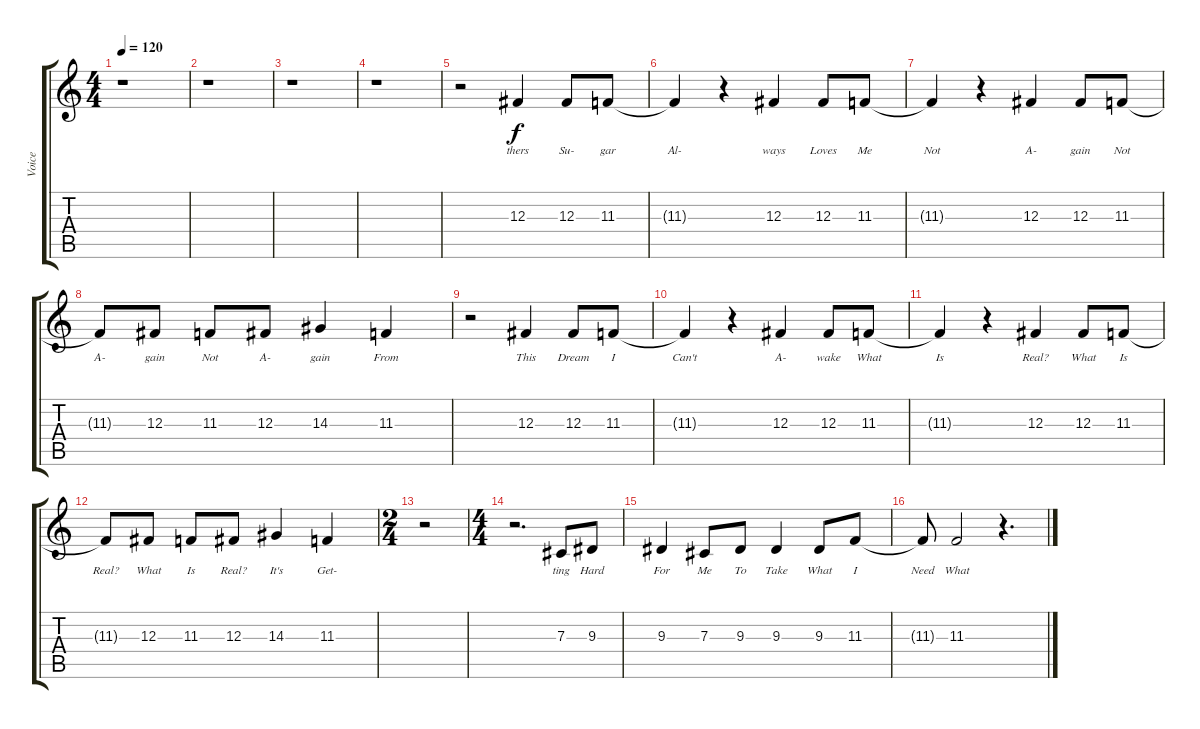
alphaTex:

\track ("Voice" "Voice") {instrument clarinet}
\staff {score tabs}
\tuning (Eb4 Bb3 Gb3 Db3 Ab2 Eb2) {hide}
\ts (4 4)
\tempo 120
\clef g2
\ks c
r.1{dy f} |
r.1 |
r.1 |
r.1 |
r.2 12.3.4{lyrics (0 "thers") lyrics (1 "") lyrics (2 "") lyrics (3 "") lyrics (4 "")} 12.3.8{lyrics (0 "Su-") lyrics (1 "") lyrics (2 "") lyrics (3 "") lyrics (4 "")} 11.3.8{lyrics (0 "gar") lyrics (1 "") lyrics (2 "") lyrics (3 "") lyrics (4 "")} |
11.3{t}.4{lyrics (0 "Al-") lyrics (1 "") lyrics (2 "") lyrics (3 "") lyrics (4 "")} r.4 12.3.4{lyrics (0 "ways") lyrics (1 "") lyrics (2 "") lyrics (3 "") lyrics (4 "")} 12.3.8{lyrics (0 "Loves") lyrics (1 "") lyrics (2 "") lyrics (3 "") lyrics (4 "")} 11.3.8{lyrics (0 "Me") lyrics (1 "") lyrics (2 "") lyrics (3 "") lyrics (4 "")} |
11.3{t}.4{lyrics (0 "Not") lyrics (1 "") lyrics (2 "") lyrics (3 "") lyrics (4 "")} r.4 12.3.4{lyrics (0 "A-") lyrics (1 "") lyrics (2 "") lyrics (3 "") lyrics (4 "")} 12.3.8{lyrics (0 "gain") lyrics (1 "") lyrics (2 "") lyrics (3 "") lyrics (4 "")} 11.3.8{lyrics (0 "Not") lyrics (1 "") lyrics (2 "") lyrics (3 "") lyrics (4 "")} |
11.3{t}.8{lyrics (0 "A-") lyrics (1 "") lyrics (2 "") lyrics (3 "") lyrics (4 "")} 12.3.8{lyrics (0 "gain") lyrics (1 "") lyrics (2 "") lyrics (3 "") lyrics (4 "")} 11.3.8{lyrics (0 "Not") lyrics (1 "") lyrics (2 "") lyrics (3 "") lyrics (4 "")} 12.3.8{lyrics (0 "A-") lyrics (1 "") lyrics (2 "") lyrics (3 "") lyrics (4 "")} 14.3.4{lyrics (0 "gain") lyrics (1 "") lyrics (2 "") lyrics (3 "") lyrics (4 "")} 11.3.4{lyrics (0 "From") lyrics (1 "") lyrics (2 "") lyrics (3 "") lyrics (4 "")} |
r.2 12.3.4{lyrics (0 "This") lyrics (1 "") lyrics (2 "") lyrics (3 "") lyrics (4 "")} 12.3.8{lyrics (0 "Dream") lyrics (1 "") lyrics (2 "") lyrics (3 "") lyrics (4 "")} 11.3.8{lyrics (0 "I") lyrics (1 "") lyrics (2 "") lyrics (3 "") lyrics (4 "")} |
11.3{t}.4{lyrics (0 "Can't") lyrics (1 "") lyrics (2 "") lyrics (3 "") lyrics (4 "")} r.4 12.3.4{lyrics (0 "A-") lyrics (1 "") lyrics (2 "") lyrics (3 "") lyrics (4 "")} 12.3.8{lyrics (0 "wake") lyrics (1 "") lyrics (2 "") lyrics (3 "") lyrics (4 "")} 11.3.8{lyrics (0 "What") lyrics (1 "") lyrics (2 "") lyrics (3 "") lyrics (4 "")} |
11.3{t}.4{lyrics (0 "Is") lyrics (1 "") lyrics (2 "") lyrics (3 "") lyrics (4 "")} r.4 12.3.4{lyrics (0 "Real?") lyrics (1 "") lyrics (2 "") lyrics (3 "") lyrics (4 "")} 12.3.8{lyrics (0 "What") lyrics (1 "") lyrics (2 "") lyrics (3 "") lyrics (4 "")} 11.3.8{lyrics (0 "Is") lyrics (1 "") lyrics (2 "") lyrics (3 "") lyrics (4 "")} |
11.3{t}.8{lyrics (0 "Real?") lyrics (1 "") lyrics (2 "") lyrics (3 "") lyrics (4 "")} 12.3.8{lyrics (0 "What") lyrics (1 "") lyrics (2 "") lyrics (3 "") lyrics (4 "")} 11.3.8{lyrics (0 "Is") lyrics (1 "") lyrics (2 "") lyrics (3 "") lyrics (4 "")} 12.3.8{lyrics (0 "Real?") lyrics (1 "") lyrics (2 "") lyrics (3 "") lyrics (4 "")} 14.3.4{lyrics (0 "It's") lyrics (1 "") lyrics (2 "") lyrics (3 "") lyrics (4 "")} 11.3.4{lyrics (0 "Get-") lyrics (1 "") lyrics (2 "") lyrics (3 "") lyrics (4 "")} |
\ts (2 4)
r.2 |
\ts (4 4)
r.2{d} 7.3.8{lyrics (0 "ting") lyrics (1 "") lyrics (2 "") lyrics (3 "") lyrics (4 "")} 9.3.8{lyrics (0 "Hard") lyrics (1 "") lyrics (2 "") lyrics (3 "") lyrics (4 "")} |
9.3.4{lyrics (0 "For") lyrics (1 "") lyrics (2 "") lyrics (3 "") lyrics (4 "")} 7.3.8{lyrics (0 "Me") lyrics (1 "") lyrics (2 "") lyrics (3 "") lyrics (4 "")} 9.3.8{lyrics (0 "To") lyrics (1 "") lyrics (2 "") lyrics (3 "") lyrics (4 "")} 9.3.4{lyrics (0 "Take") lyrics (1 "") lyrics (2 "") lyrics (3 "") lyrics (4 "")} 9.3.8{lyrics (0 "What") lyrics (1 "") lyrics (2 "") lyrics (3 "") lyrics (4 "")} 11.3.8{lyrics (0 "I") lyrics (1 "") lyrics (2 "") lyrics (3 "") lyrics (4 "")} |
11.3{t}.8{lyrics (0 "Need") lyrics (1 "") lyrics (2 "") lyrics (3 "") lyrics (4 "")} 11.3.2{lyrics (0 "What") lyrics (1 "") lyrics (2 "") lyrics (3 "") lyrics (4 "")} r.4{d}
